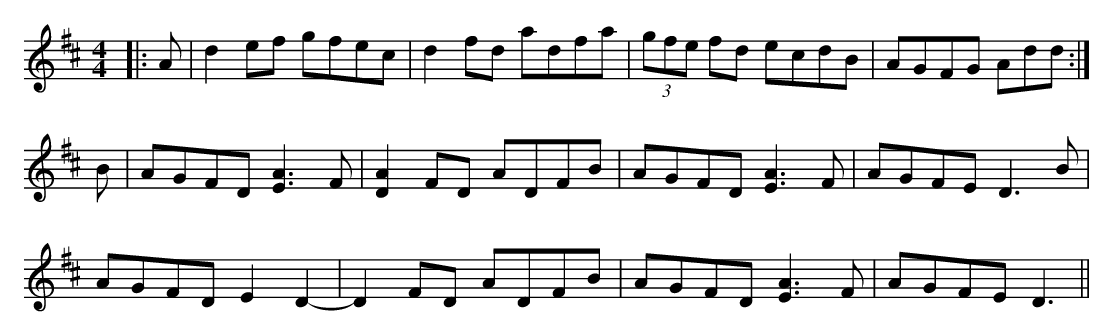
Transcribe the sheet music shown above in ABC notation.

X:1
M:4/4
K:D
|:A|d2ef gfec|d2fd adfa|(3gfe fd ecdB|AGFG Add:|
B|AGFD [E3A3]F|[D2A2]FD ADFB|AGFD [E3A3]F|AGFE D3B|
AGFD E2D2-|D2FD ADFB|AGFD [E3A3]F|AGFE D3||
